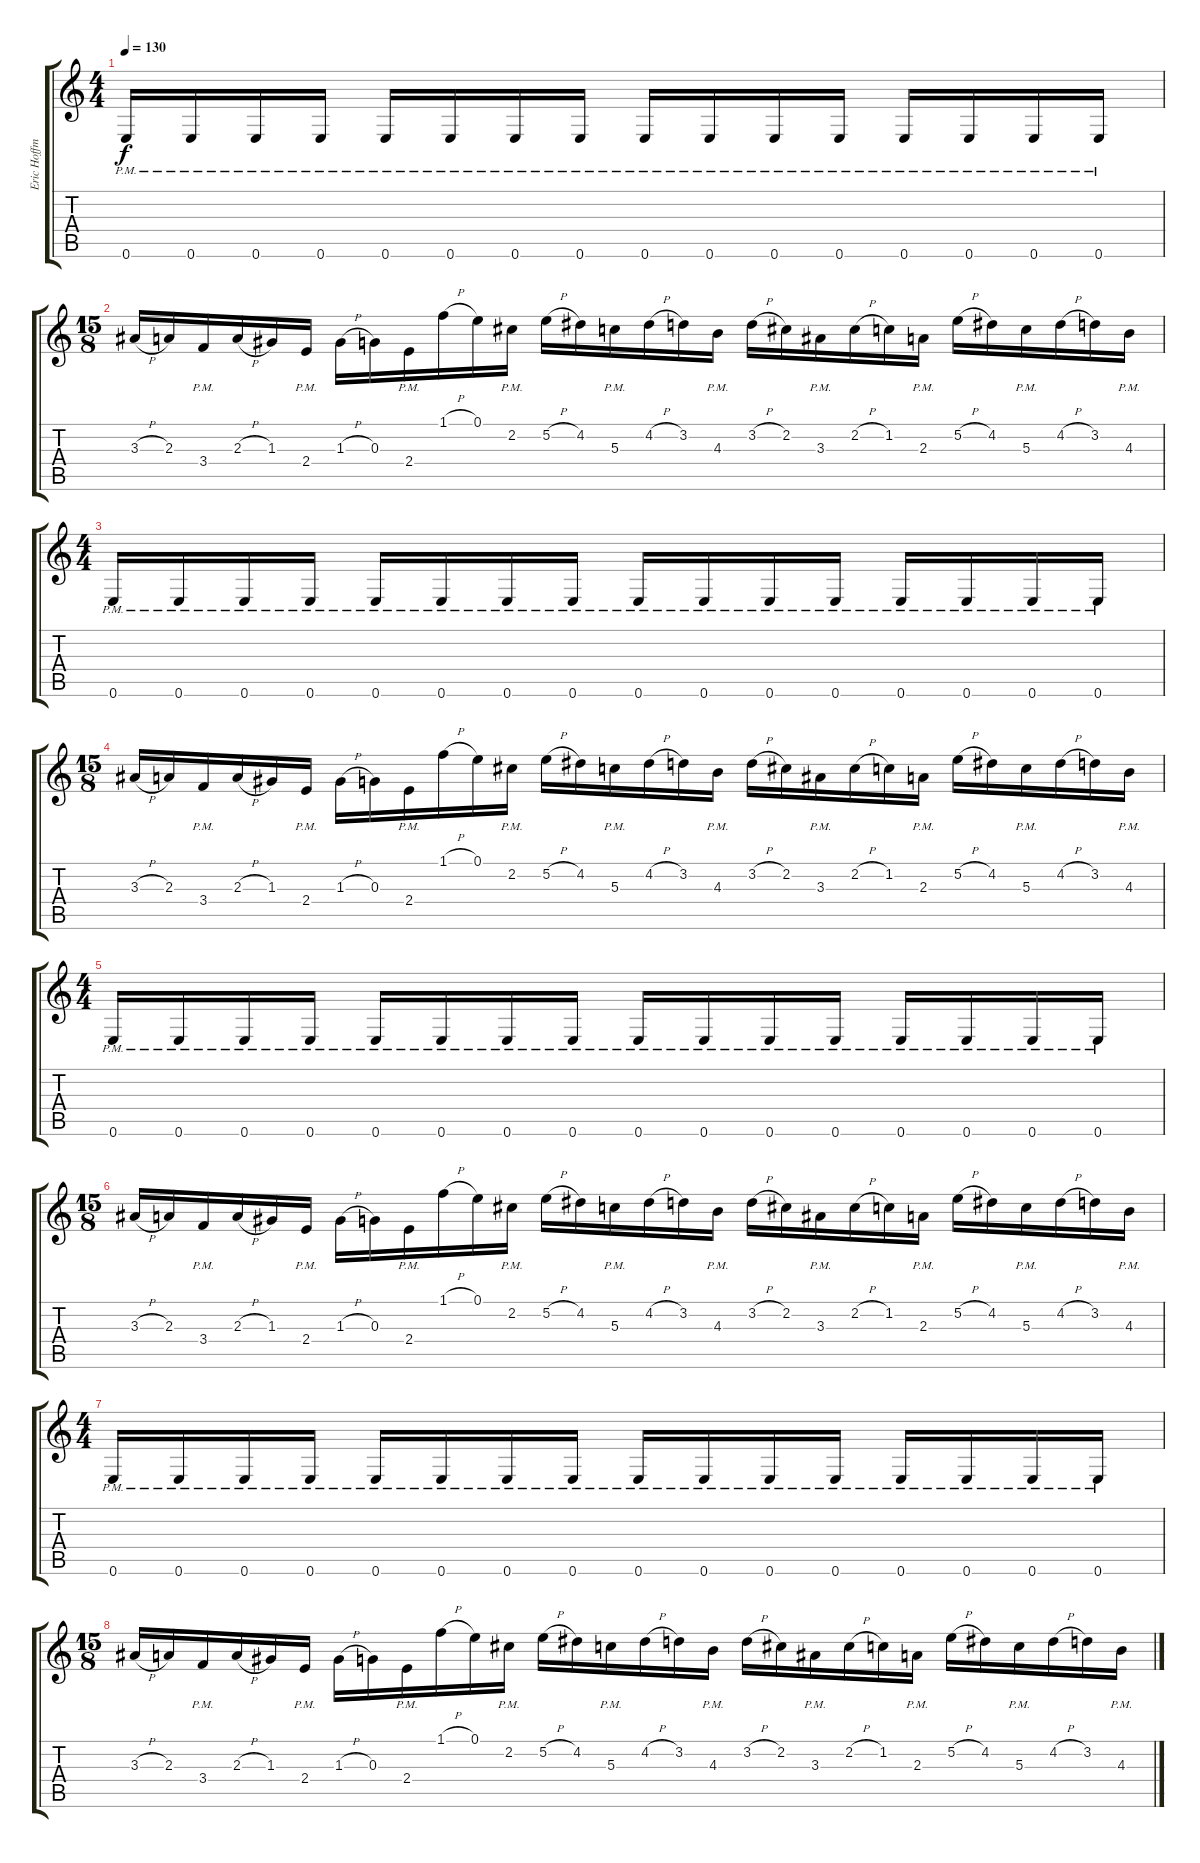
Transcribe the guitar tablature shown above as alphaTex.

\track ("Eric Hoffman" "Eric Hoffm") {instrument distortionguitar}
\staff {score tabs}
\tuning (E4 B3 G3 D3 A2 E2) {hide}
\ts (4 4)
\tempo 130
\clef g2
\ks c
0.6{pm}.16{dy f} 0.6{pm}.16 0.6{pm}.16 0.6{pm}.16 0.6{pm}.16 0.6{pm}.16 0.6{pm}.16 0.6{pm}.16 0.6{pm}.16 0.6{pm}.16 0.6{pm}.16 0.6{pm}.16 0.6{pm}.16 0.6{pm}.16 0.6{pm}.16 0.6{pm}.16 |
\ts (15 8)
3.3{h}.16 2.3.16 3.4{pm}.16 2.3{h}.16 1.3.16 2.4{pm}.16 1.3{h}.16 0.3.16 2.4{pm}.16 1.1{h}.16 0.1.16 2.2{pm}.16 5.2{h}.16 4.2.16 5.3{pm}.16 4.2{h}.16 3.2.16 4.3{pm}.16 3.2{h}.16 2.2.16 3.3{pm}.16 2.2{h}.16 1.2.16 2.3{pm}.16 5.2{h}.16 4.2.16 5.3{pm}.16 4.2{h}.16 3.2.16 4.3{pm}.16 |
\ts (4 4)
0.6{pm}.16 0.6{pm}.16 0.6{pm}.16 0.6{pm}.16 0.6{pm}.16 0.6{pm}.16 0.6{pm}.16 0.6{pm}.16 0.6{pm}.16 0.6{pm}.16 0.6{pm}.16 0.6{pm}.16 0.6{pm}.16 0.6{pm}.16 0.6{pm}.16 0.6{pm}.16 |
\ts (15 8)
3.3{h}.16 2.3.16 3.4{pm}.16 2.3{h}.16 1.3.16 2.4{pm}.16 1.3{h}.16 0.3.16 2.4{pm}.16 1.1{h}.16 0.1.16 2.2{pm}.16 5.2{h}.16 4.2.16 5.3{pm}.16 4.2{h}.16 3.2.16 4.3{pm}.16 3.2{h}.16 2.2.16 3.3{pm}.16 2.2{h}.16 1.2.16 2.3{pm}.16 5.2{h}.16 4.2.16 5.3{pm}.16 4.2{h}.16 3.2.16 4.3{pm}.16 |
\ts (4 4)
0.6{pm}.16 0.6{pm}.16 0.6{pm}.16 0.6{pm}.16 0.6{pm}.16 0.6{pm}.16 0.6{pm}.16 0.6{pm}.16 0.6{pm}.16 0.6{pm}.16 0.6{pm}.16 0.6{pm}.16 0.6{pm}.16 0.6{pm}.16 0.6{pm}.16 0.6{pm}.16 |
\ts (15 8)
3.3{h}.16 2.3.16 3.4{pm}.16 2.3{h}.16 1.3.16 2.4{pm}.16 1.3{h}.16 0.3.16 2.4{pm}.16 1.1{h}.16 0.1.16 2.2{pm}.16 5.2{h}.16 4.2.16 5.3{pm}.16 4.2{h}.16 3.2.16 4.3{pm}.16 3.2{h}.16 2.2.16 3.3{pm}.16 2.2{h}.16 1.2.16 2.3{pm}.16 5.2{h}.16 4.2.16 5.3{pm}.16 4.2{h}.16 3.2.16 4.3{pm}.16 |
\ts (4 4)
0.6{pm}.16 0.6{pm}.16 0.6{pm}.16 0.6{pm}.16 0.6{pm}.16 0.6{pm}.16 0.6{pm}.16 0.6{pm}.16 0.6{pm}.16 0.6{pm}.16 0.6{pm}.16 0.6{pm}.16 0.6{pm}.16 0.6{pm}.16 0.6{pm}.16 0.6{pm}.16 |
\ts (15 8)
3.3{h}.16 2.3.16 3.4{pm}.16 2.3{h}.16 1.3.16 2.4{pm}.16 1.3{h}.16 0.3.16 2.4{pm}.16 1.1{h}.16 0.1.16 2.2{pm}.16 5.2{h}.16 4.2.16 5.3{pm}.16 4.2{h}.16 3.2.16 4.3{pm}.16 3.2{h}.16 2.2.16 3.3{pm}.16 2.2{h}.16 1.2.16 2.3{pm}.16 5.2{h}.16 4.2.16 5.3{pm}.16 4.2{h}.16 3.2.16 4.3{pm}.16
